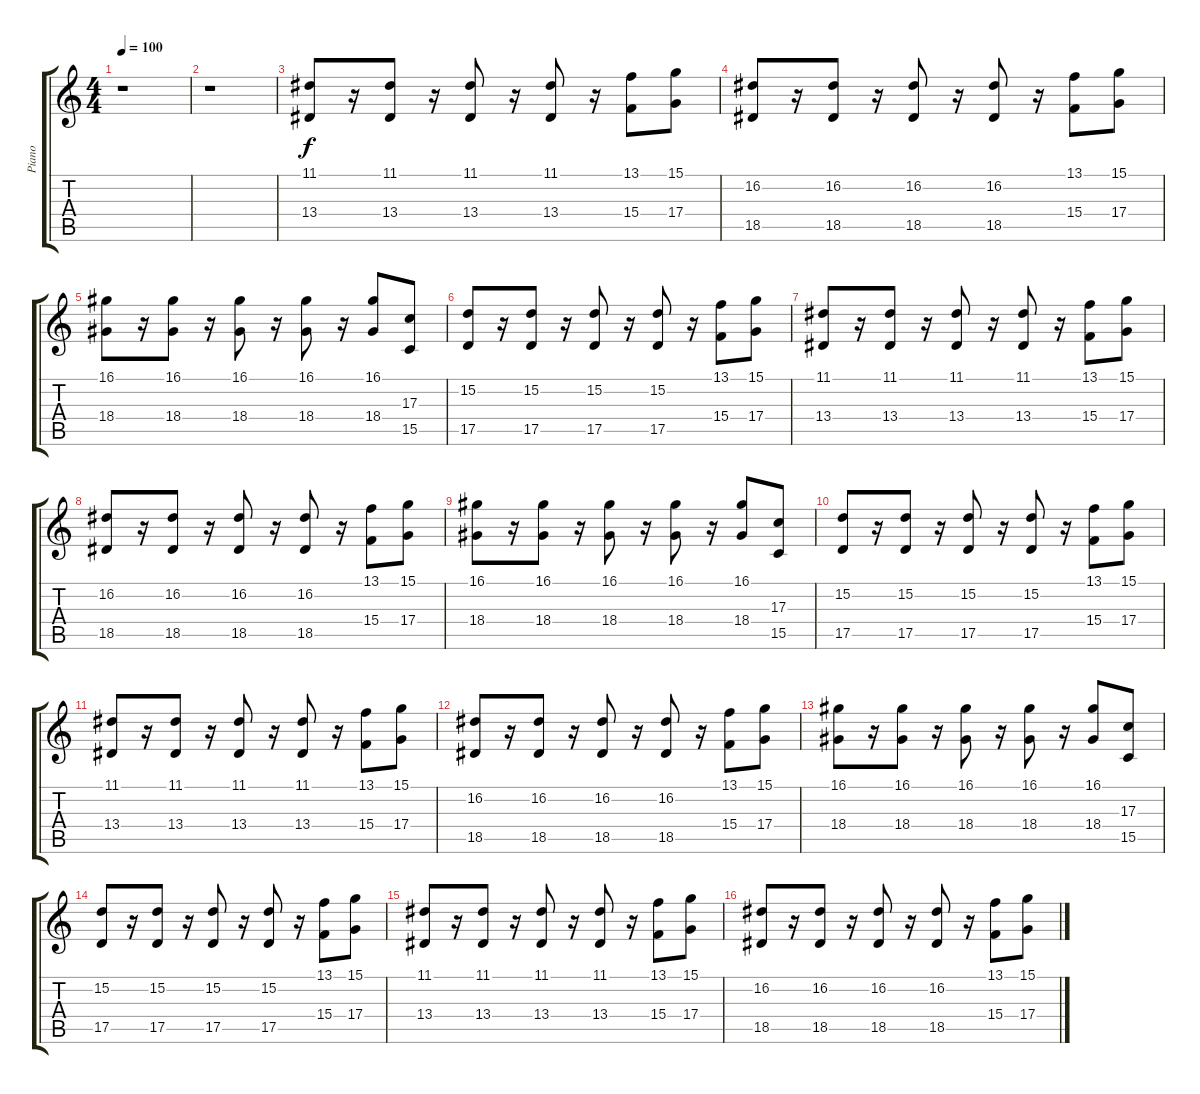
\track ("Piano" "Piano") {instrument acousticgrandpiano}
\staff {score tabs}
\tuning (E4 B3 G3 D3 A2 E2) {hide}
\ts (4 4)
\tempo 100
\clef g2
\ks c
r.1{dy f} |
r.1 |
(11.1 13.4).8 r.16 (11.1 13.4).8 r.16 (11.1 13.4).8 r.16 (11.1 13.4).8 r.16 (13.1 15.4).8 (15.1 17.4).8 |
(16.2 18.5).8 r.16 (16.2 18.5).8 r.16 (16.2 18.5).8 r.16 (16.2 18.5).8 r.16 (13.1 15.4).8 (15.1 17.4).8 |
(16.1 18.4).8 r.16 (16.1 18.4).8 r.16 (16.1 18.4).8 r.16 (16.1 18.4).8 r.16 (16.1 18.4).8 (17.3 15.5).8 |
(15.2 17.5).8 r.16 (15.2 17.5).8 r.16 (15.2 17.5).8 r.16 (15.2 17.5).8 r.16 (13.1 15.4).8 (15.1 17.4).8 |
(11.1 13.4).8 r.16 (11.1 13.4).8 r.16 (11.1 13.4).8 r.16 (11.1 13.4).8 r.16 (13.1 15.4).8 (15.1 17.4).8 |
(16.2 18.5).8 r.16 (16.2 18.5).8 r.16 (16.2 18.5).8 r.16 (16.2 18.5).8 r.16 (13.1 15.4).8 (15.1 17.4).8 |
(16.1 18.4).8 r.16 (16.1 18.4).8 r.16 (16.1 18.4).8 r.16 (16.1 18.4).8 r.16 (16.1 18.4).8 (17.3 15.5).8 |
(15.2 17.5).8 r.16 (15.2 17.5).8 r.16 (15.2 17.5).8 r.16 (15.2 17.5).8 r.16 (13.1 15.4).8 (15.1 17.4).8 |
(11.1 13.4).8 r.16 (11.1 13.4).8 r.16 (11.1 13.4).8 r.16 (11.1 13.4).8 r.16 (13.1 15.4).8 (15.1 17.4).8 |
(16.2 18.5).8 r.16 (16.2 18.5).8 r.16 (16.2 18.5).8 r.16 (16.2 18.5).8 r.16 (13.1 15.4).8 (15.1 17.4).8 |
(16.1 18.4).8 r.16 (16.1 18.4).8 r.16 (16.1 18.4).8 r.16 (16.1 18.4).8 r.16 (16.1 18.4).8 (17.3 15.5).8 |
(15.2 17.5).8 r.16 (15.2 17.5).8 r.16 (15.2 17.5).8 r.16 (15.2 17.5).8 r.16 (13.1 15.4).8 (15.1 17.4).8 |
(11.1 13.4).8 r.16 (11.1 13.4).8 r.16 (11.1 13.4).8 r.16 (11.1 13.4).8 r.16 (13.1 15.4).8 (15.1 17.4).8 |
(16.2 18.5).8 r.16 (16.2 18.5).8 r.16 (16.2 18.5).8 r.16 (16.2 18.5).8 r.16 (13.1 15.4).8 (15.1 17.4).8
